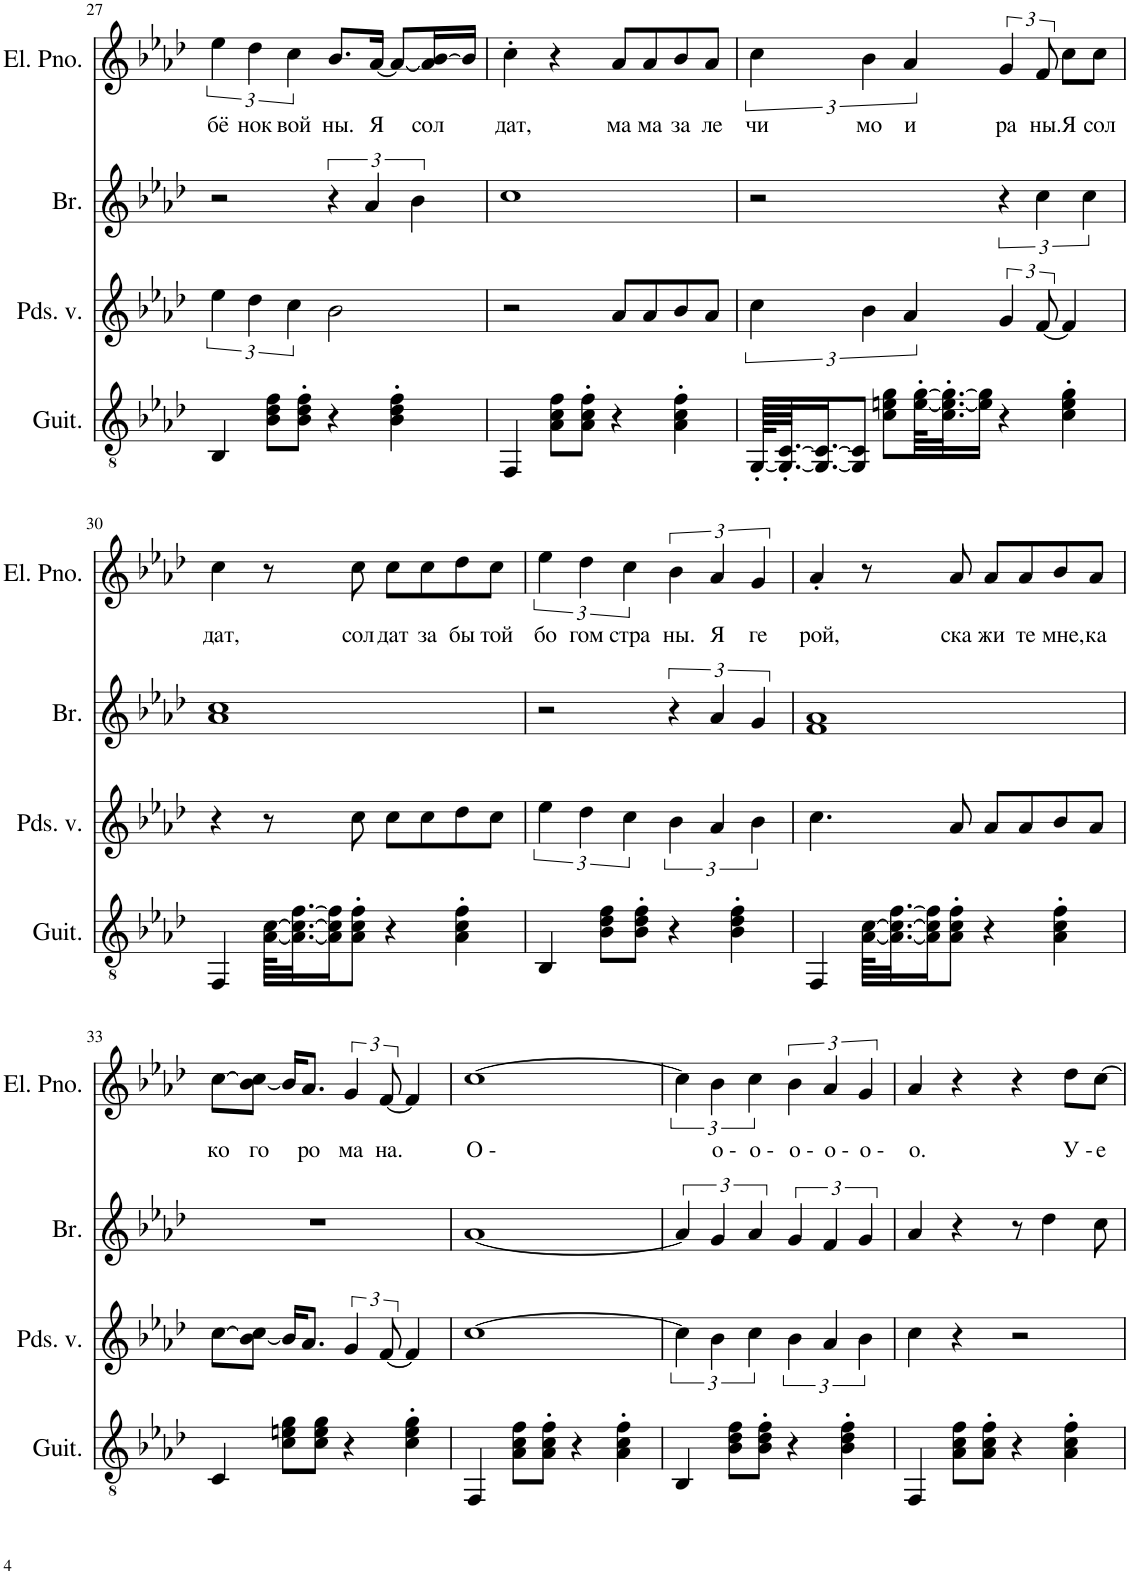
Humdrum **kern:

**kern	**kern	**kern	**kern	**text
*part4	*part3	*part2	*part1	*part1
*staff4	*staff3	*staff2	*staff1	*staff1
*I"Acoustic Guitar, Гитара ак	*I"Pardessus de viole, violin	*I"Brass, brass section	*I"Electric Piano, Мелодия	*
*I'Guit.	*I'Pds. v.	*I'Br.	*I'El. Pno.	*
!!LO:PB:g=z
*clefGv2	*clefG2	*clefG2	*clefG2	*
*k[b-e-a-d-]	*k[b-e-a-d-]	*k[b-e-a-d-]	*k[b-e-a-d-]	*
*M4/4	*M4/4	*M4/4	*M4/4	*
=27	=27	=27	=27	=27
!	!	!	!	!LO:LY:b
4BB-/	6ee-\	2r	6ee-\	бё
!	!	!	!	!LO:LY:b
.	6dd-\	.	6dd-\	нок
8B-\ 8d-\ 8f\L	.	.	.	.
!	!	!	!	!LO:LY:b
.	6cc\	.	6cc\	вой
8B-\' 8d-\' 8f\'J	.	.	.	.
!	!	!	!	!LO:LY:b
4r	2b-\	6r	8.b-/L	ны.
.	.	6a-/	.	.
!	!	!	!	!LO:LY:b
.	.	.	[16a-/Jk	Я
4B-\' 4d-\' 4f\'	.	.	8a-/L_	.
.	.	6b-\	.	.
!	!	!	!	!LO:LY:b
.	.	.	16a-/] [16b-/L	сол
.	.	.	16b-/JJ]	.
=28	=28	=28	=28	=28
!	!	!	!	!LO:LY:b
4FF/	2r	1cc	4cc'\	дат,
8A-\ 8c\ 8f\L	.	.	4r	.
8A-\' 8c\' 8f\'J	.	.	.	.
!	!	!	!	!LO:LY:b
4r	8a-/L	.	8a-/L	ма
!	!	!	!	!LO:LY:b
.	8a-/	.	8a-/	ма
!	!	!	!	!LO:LY:b
4A-\' 4c\' 4f\'	8b-/	.	8b-/	за
!	!	!	!	!LO:LY:b
.	8a-/J	.	8a-/J	ле
=29	=29	=29	=29	=29
!	!	!	!	!LO:LY:b
[128GG'/KLLLL	6cc\	2r	6cc\	чи
64.GG/_' [64.C/'JJ	.	.	.	.
16.GG/_ 16.C/_J	.	.	.	.
8GG/] 8C/]J	.	.	.	.
!	!	!	!	!LO:LY:b
.	6b-\	.	6b-\	мо
8c\ 8en\ 8g\L	.	.	.	.
!	!	!	!	!LO:LY:b
.	6a-/	.	6a-/	и
[64e\' [64g\'KLL	.	.	.	.
32.c\' 32.e\_' 32.g\_'J	.	.	.	.
16e\] 16g\]JJ	.	.	.	.
!	!	!	!	!LO:LY:b
4r	6g/	6r	6g/	ра
!	!	!	!	!LO:LY:b
.	[12f/	6cc\	12f/	ны.
!	!	!	!	!LO:LY:b
4c\' 4e\' 4g\'	4f/]	.	8cc\L	Я
.	.	6cc\	.	.
!	!	!	!	!LO:LY:b
.	.	.	8cc\J	сол
!!LO:LB:g=z
=30	=30	=30	=30	=30
!	!	!	!	!LO:LY:b
4FF/	4r	1a- 1cc	4cc\	дат,
[64A-\ [64c\KLLL	8r	.	8r	.
32.A-\_ 32.c\_ [32.f\J	.	.	.	.
16A-\] 16c\] 16f\]J	.	.	.	.
!	!	!	!	!LO:LY:b
8A-\' 8c\' 8f\'J	8cc\	.	8cc\	сол
!	!	!	!	!LO:LY:b
4r	8cc\L	.	8cc\L	дат
!	!	!	!	!LO:LY:b
.	8cc\	.	8cc\	за
!	!	!	!	!LO:LY:b
4A-\' 4c\' 4f\'	8dd-\	.	8dd-\	бы
!	!	!	!	!LO:LY:b
.	8cc\J	.	8cc\J	той
=31	=31	=31	=31	=31
!	!	!	!	!LO:LY:b
4BB-/	6ee-\	2r	6ee-\	бо
!	!	!	!	!LO:LY:b
.	6dd-\	.	6dd-\	гом
8B-\ 8d-\ 8f\L	.	.	.	.
!	!	!	!	!LO:LY:b
.	6cc\	.	6cc\	стра
8B-\' 8d-\' 8f\'J	.	.	.	.
!	!	!	!	!LO:LY:b
4r	6b-\	6r	6b-\	ны.
!	!	!	!	!LO:LY:b
.	6a-/	6a-/	6a-/	Я
4B-\' 4d-\' 4f\'	.	.	.	.
!	!	!	!	!LO:LY:b
.	6b-\	6g/	6g/	ге
=32	=32	=32	=32	=32
!	!	!	!	!LO:LY:b
4FF/	4.cc\	1f 1a-	4a-'/	рой,
[64A-\ [64c\KLLL	.	.	8r	.
32.A-\_ 32.c\_ [32.f\J	.	.	.	.
16A-\] 16c\] 16f\]J	.	.	.	.
!	!	!	!	!LO:LY:b
8A-\' 8c\' 8f\'J	8a-/	.	8a-/	ска
!	!	!	!	!LO:LY:b
4r	8a-/L	.	8a-/L	жи
!	!	!	!	!LO:LY:b
.	8a-/	.	8a-/	те
!	!	!	!	!LO:LY:b
4A-\' 4c\' 4f\'	8b-/	.	8b-/	мне,
!	!	!	!	!LO:LY:b
.	8a-/J	.	8a-/J	ка
!!LO:LB:g=z
=33	=33	=33	=33	=33
!	!	!	!	!LO:LY:b
4C/	[8cc\L	1r	[8cc\L	ко
!	!	!	!	!LO:LY:b
.	[8b-\ 8cc\]J	.	[8b-\ 8cc\]J	го
8c\ 8en\ 8g\L	16b-/KL]	.	16b-/KL]	.
!	!	!	!	!LO:LY:b
.	8.a-/J	.	8.a-/J	ро
8c\ 8e\ 8g\J	.	.	.	.
!	!	!	!	!LO:LY:b
4r	6g/	.	6g/	ма
!	!	!	!	!LO:LY:b
.	[12f/	.	[12f/	на.
4c\' 4e\' 4g\'	4f/]	.	4f/]	.
=34	=34	=34	=34	=34
!	!	!	!	!LO:LY:b
4FF/	[1cc	[1a-	[1cc	О -
8A-\ 8c\ 8f\L	.	.	.	.
8A-\' 8c\' 8f\'J	.	.	.	.
4r	.	.	.	.
4A-\' 4c\' 4f\'	.	.	.	.
=35	=35	=35	=35	=35
4BB-/	6cc\]	6a-/]	6cc\]	.
!	!	!	!	!LO:LY:b
.	6b-\	6g/	6b-\	о -
8B-\ 8d-\ 8f\L	.	.	.	.
!	!	!	!	!LO:LY:b
.	6cc\	6a-/	6cc\	о -
8B-\' 8d-\' 8f\'J	.	.	.	.
!	!	!	!	!LO:LY:b
4r	6b-\	6g/	6b-\	о -
!	!	!	!	!LO:LY:b
.	6a-/	6f/	6a-/	о -
4B-\' 4d-\' 4f\'	.	.	.	.
!	!	!	!	!LO:LY:b
.	6b-\	6g/	6g/	о -
=36	=36	=36	=36	=36
!	!	!	!	!LO:LY:b
4FF/	4cc\	4a-/	4a-/	о.
8A-\ 8c\ 8f\L	4r	4r	4r	.
8A-\' 8c\' 8f\'J	.	.	.	.
4r	2r	8r	4r	.
.	.	4dd-\	.	.
!	!	!	!	!LO:LY:b
4A-\' 4c\' 4f\'	.	.	8dd-\L	У -
!	!	!	!	!LO:LY:b
.	.	8cc\	[8cc\J	е
=	=	=	=	=
*-	*-	*-	*-	*-
